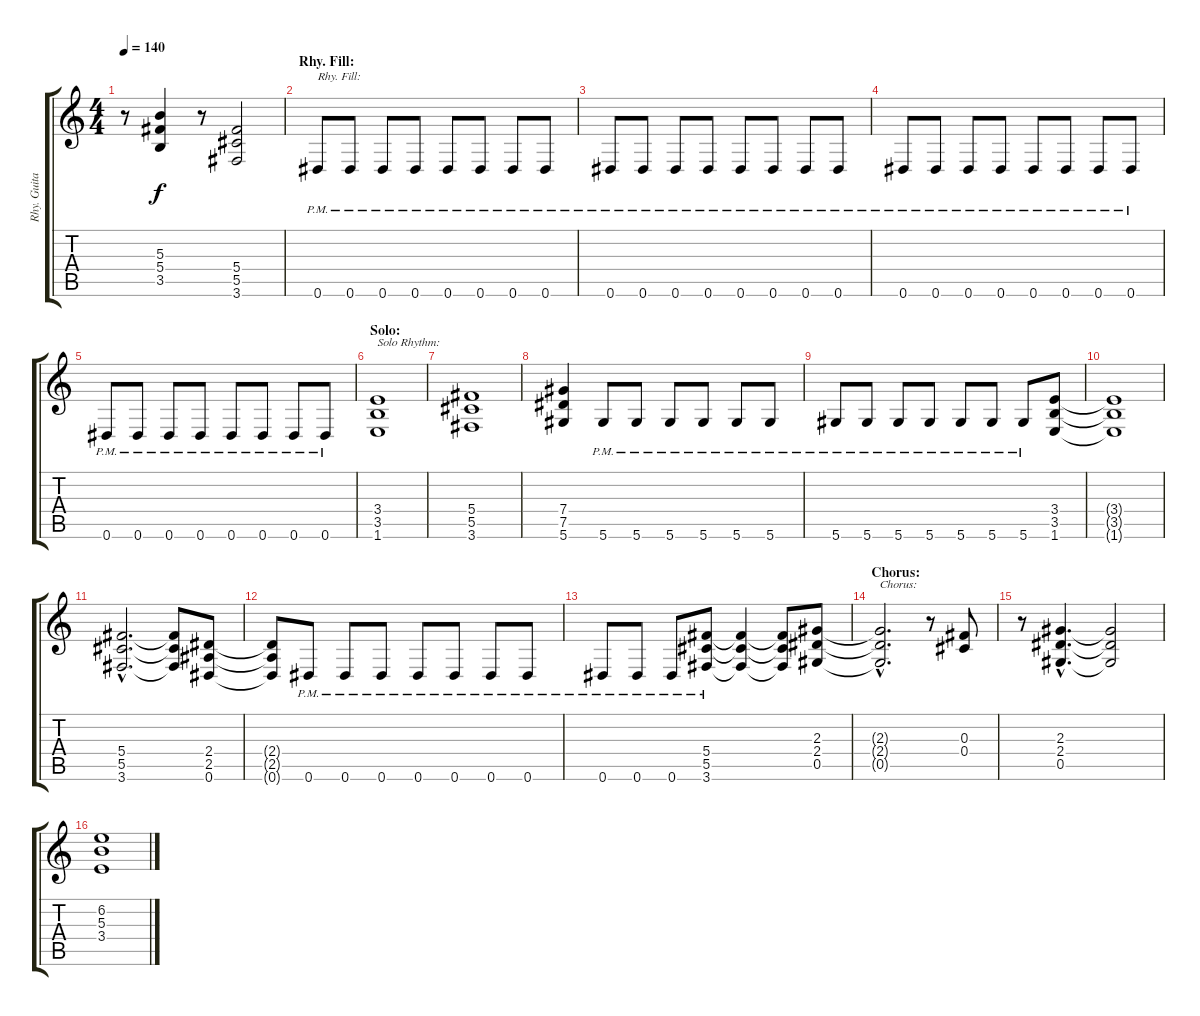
\track ("Rhy. Guitar II" "Rhy. Guita") {instrument distortionguitar}
\staff {score tabs}
\tuning (Eb4 Bb3 Gb3 Db3 Ab2 Eb2) {hide}
\ts (4 4)
\tempo 140
\clef g2
\ks c
r.8{dy f} (5.3 5.4 3.5).4 r.8 (5.4 5.5 3.6).2 |
\section ("" "Rhy. Fill:")
0.6{pm}.8{txt "Rhy. Fill:"} 0.6{pm}.8 0.6{pm}.8 0.6{pm}.8 0.6{pm}.8 0.6{pm}.8 0.6{pm}.8 0.6{pm}.8 |
0.6{pm}.8 0.6{pm}.8 0.6{pm}.8 0.6{pm}.8 0.6{pm}.8 0.6{pm}.8 0.6{pm}.8 0.6{pm}.8 |
0.6{pm}.8 0.6{pm}.8 0.6{pm}.8 0.6{pm}.8 0.6{pm}.8 0.6{pm}.8 0.6{pm}.8 0.6{pm}.8 |
0.6{pm}.8 0.6{pm}.8 0.6{pm}.8 0.6{pm}.8 0.6{pm}.8 0.6{pm}.8 0.6{pm}.8 0.6{pm}.8 |
\section ("" "Solo:")
(3.4 3.5 1.6).1{txt "Solo Rhythm:"} |
(5.4 5.5 3.6).1 |
(7.4 7.5 5.6).4 5.6{pm}.8 5.6{pm}.8 5.6{pm}.8 5.6{pm}.8 5.6{pm}.8 5.6{pm}.8 |
5.6{pm}.8 5.6{pm}.8 5.6{pm}.8 5.6{pm}.8 5.6{pm}.8 5.6{pm}.8 5.6{pm}.8 (3.4 3.5 1.6).8 |
(3.4{t} 3.5{t} 1.6{t}).1 |
(5.4{hac} 5.5{hac} 3.6{hac}).2{d} (5.4{t} 5.5{t} 3.6{t}).8 (2.4 2.5 0.6).8 |
(2.4{t} 2.5{t} 0.6{t}).8 0.6{pm}.8 0.6{pm}.8 0.6{pm}.8 0.6{pm}.8 0.6{pm}.8 0.6{pm}.8 0.6{pm}.8 |
0.6{pm}.8 0.6{pm}.8 0.6{pm}.8 (5.4 5.5 3.6{pm}).8 (5.4{t} 5.5{t} 3.6{t}).4 (5.4{t} 5.5{t} 3.6{t}).8 (2.3 2.4 0.5).8 |
\section ("" "Chorus:")
(2.3{hac t} 2.4{hac t} 0.5{hac t}).2{d txt "Chorus:"} r.8 (0.3 0.4).8 |
r.8 (2.3{hac} 2.4{hac} 0.5{hac}).4{d} (2.3{t} 2.4{t} 0.5{t}).2 |
(6.2 5.3 3.4).1
